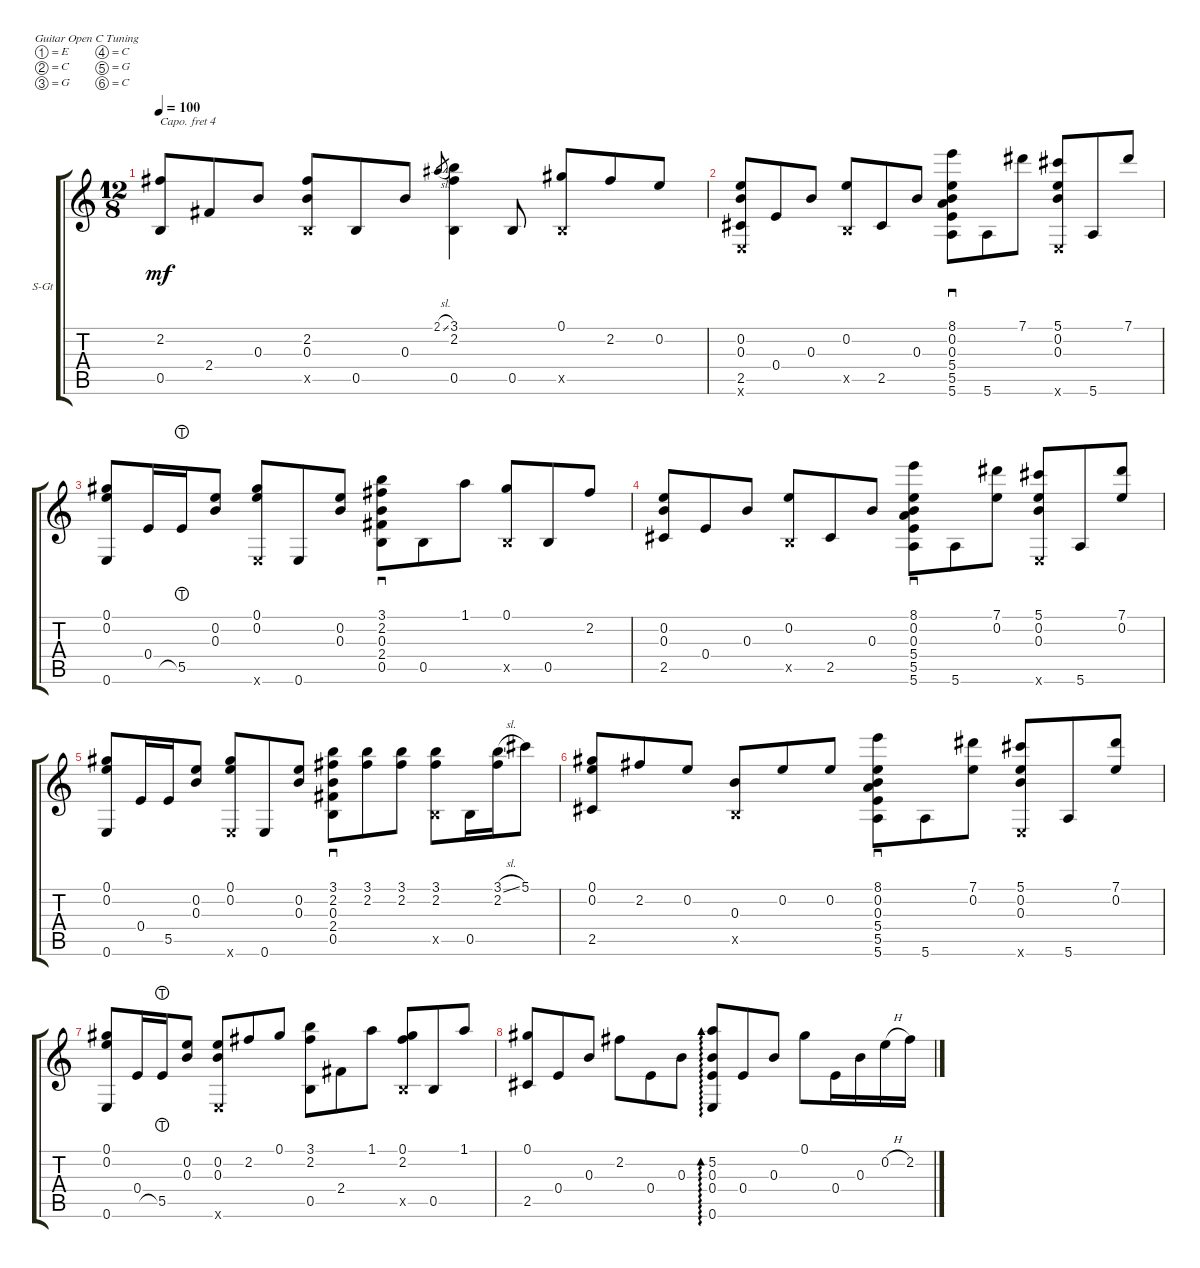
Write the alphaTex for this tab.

\defaultSystemsLayout 4
\bracketExtendMode groupsimilarinstruments
\firstSystemTrackNameOrientation horizontal
\otherSystemsTrackNameOrientation horizontal
\track ("Steel Guitar" "S-Gt") {instrument acousticguitarsteel}
\staff {score tabs}
\capo 4
\tuning (E4 C4 G3 C3 G2 C2)
\ts (12 8)
\tempo 100
\clef g2
\ks c
(2.2 0.5).8{dy mf} 2.4.8 0.3.8 (2.2 0.3 0.5{x}).8 0.5.8 0.3.8 2.1{sl}.8{gr} (3.1 2.2 0.5).4 0.5.8 (0.5{x} 0.1).8 2.2.8 0.2.8 |
(2.5 0.3 0.2 0.6{x}).8 0.4.8 0.3.8 (0.2 0.5{x}).8 2.5.8 0.3.8 (5.6 5.5 5.4 0.3 0.2 8.1).8{sd} 5.6.8 7.1.8 (5.1 0.2 0.3 0.6{x}).8 5.6.8 7.1.8 |
(0.1 0.2 0.6).8 0.4.16 5.5{lht}.16 (0.3 0.2).8 (0.2 0.1 0.6{x}).8 0.6.8 (0.2 0.3).8 (2.2 3.1 0.3 2.4 0.5).8{sd} 0.5.8 1.1.8 (0.1 0.5{x}).8 0.5.8 2.2.8 |
(2.5 0.3 0.2).8 0.4.8 0.3.8 (0.2 0.5{x}).8 2.5.8 0.3.8 (5.6 5.5 5.4 0.3 0.2 8.1).8{sd} 5.6.8 (7.1 0.2).8 (5.1 0.2 0.3 0.6{x}).8 5.6.8 (7.1 0.2).8 |
(0.1 0.2 0.6).8 0.4.16 5.5.16 (0.3 0.2).8 (0.1 0.2 0.6{x}).8 0.6.8 (0.3 0.2).8 (2.2 3.1 0.3 2.4 0.5).8{sd} (3.1 2.2).8 (2.2 3.1).8 (3.1 2.2 0.5{x}).8 0.5.16 (3.1{sl} 2.2).16 5.1.8 |
(0.1 0.2 2.5).8 2.2.8 0.2.8 (0.3 0.5{x}).8 0.2.8 0.2.8 (0.2 8.1 0.3 5.4 5.6 5.5).8{sd} 5.6.8 (7.1 0.2).8 (5.1 0.2 0.3 0.6{x}).8 5.6.8 (7.1 0.2).8 |
(0.1 0.2 0.6).8 0.4.16 5.5{lht}.16 (0.2 0.3).8 (0.2 0.3 0.6{x}).8 2.2.8 0.1.8 (3.1 2.2 0.5).8 2.4.8 1.1.8 (0.1 2.2 0.5{x}).8 0.5.8 1.1.8 |
(0.1 2.5).8 0.4.8 0.3.8 2.2.8 0.4.8 0.3.8 (0.3 5.2 0.4 0.6).8{ad 0} 0.4.8 0.3.8 0.1.8 0.4.16 0.3.16 0.2{h}.16 2.2.16
